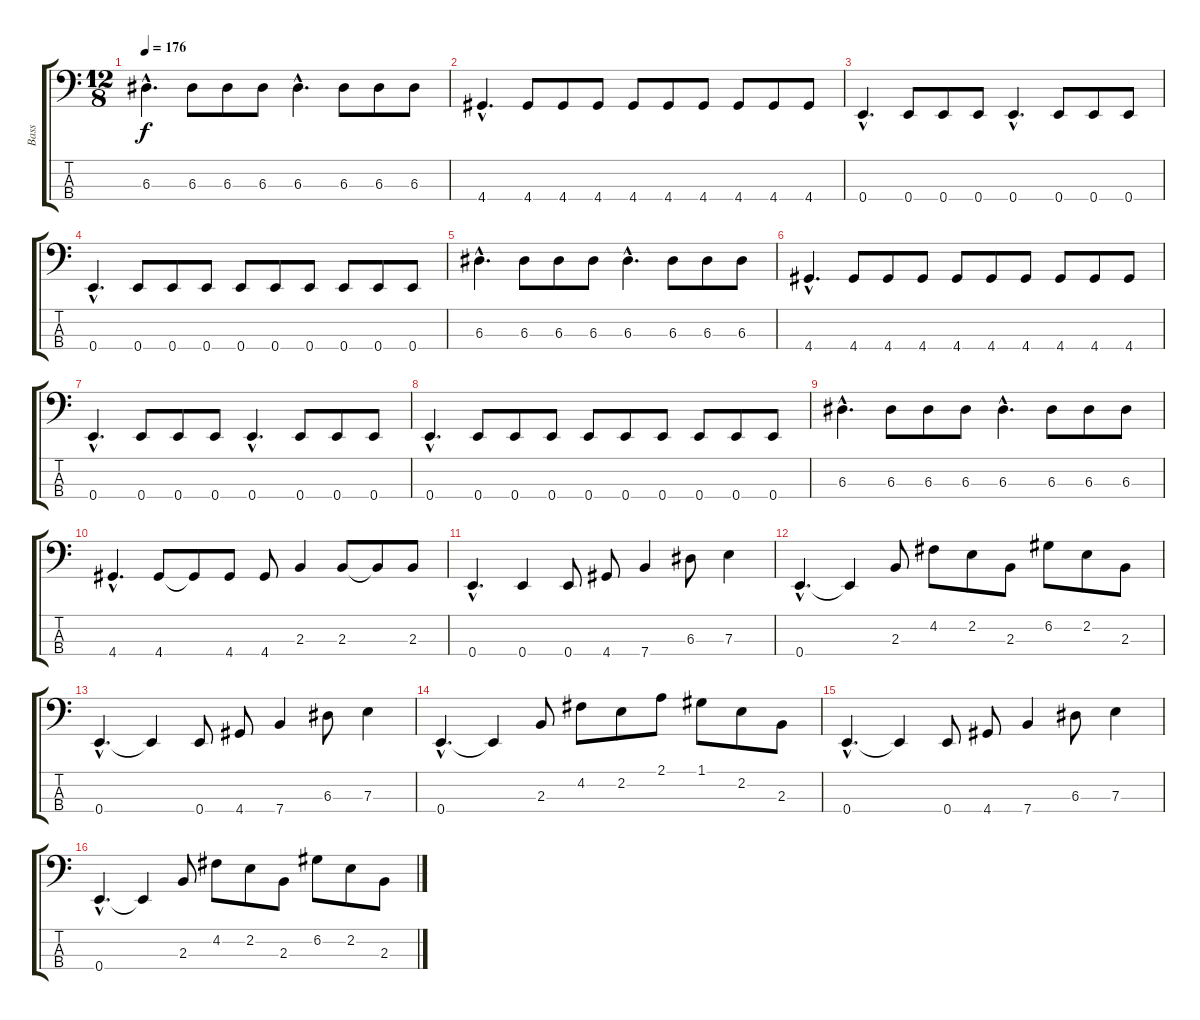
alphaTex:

\track ("Bass" "Bass") {instrument acousticguitarnylon}
\staff {score tabs}
\tuning (G2 D2 A1 E1) {hide}
\ts (12 8)
\tempo 176
\clef f4
\ks c
6.3{hac}.4{d dy f} 6.3.8 6.3.8 6.3.8 6.3{hac}.4{d} 6.3.8 6.3.8 6.3.8 |
4.4{hac}.4{d} 4.4.8 4.4.8 4.4.8 4.4.8 4.4.8 4.4.8 4.4.8 4.4.8 4.4.8 |
0.4{hac}.4{d} 0.4.8 0.4.8 0.4.8 0.4{hac}.4{d} 0.4.8 0.4.8 0.4.8 |
0.4{hac}.4{d} 0.4.8 0.4.8 0.4.8 0.4.8 0.4.8 0.4.8 0.4.8 0.4.8 0.4.8 |
6.3{hac}.4{d} 6.3.8 6.3.8 6.3.8 6.3{hac}.4{d} 6.3.8 6.3.8 6.3.8 |
4.4{hac}.4{d} 4.4.8 4.4.8 4.4.8 4.4.8 4.4.8 4.4.8 4.4.8 4.4.8 4.4.8 |
0.4{hac}.4{d} 0.4.8 0.4.8 0.4.8 0.4{hac}.4{d} 0.4.8 0.4.8 0.4.8 |
0.4{hac}.4{d} 0.4.8 0.4.8 0.4.8 0.4.8 0.4.8 0.4.8 0.4.8 0.4.8 0.4.8 |
6.3{hac}.4{d} 6.3.8 6.3.8 6.3.8 6.3{hac}.4{d} 6.3.8 6.3.8 6.3.8 |
4.4{hac}.4{d} 4.4.8 4.4{t}.8 4.4.8 4.4.8 2.3.4 2.3.8 2.3{t}.8 2.3.8 |
0.4{hac}.4{d} 0.4.4 0.4.8 4.4.8 7.4.4 6.3.8 7.3.4 |
0.4{hac}.4{d} 0.4{t}.4 2.3.8 4.2.8 2.2.8 2.3.8 6.2.8 2.2.8 2.3.8 |
0.4{hac}.4{d} 0.4{t}.4 0.4.8 4.4.8 7.4.4 6.3.8 7.3.4 |
0.4{hac}.4{d} 0.4{t}.4 2.3.8 4.2.8 2.2.8 2.1.8 1.1.8 2.2.8 2.3.8 |
0.4{hac}.4{d} 0.4{t}.4 0.4.8 4.4.8 7.4.4 6.3.8 7.3.4 |
0.4{hac}.4{d} 0.4{t}.4 2.3.8 4.2.8 2.2.8 2.3.8 6.2.8 2.2.8 2.3.8
